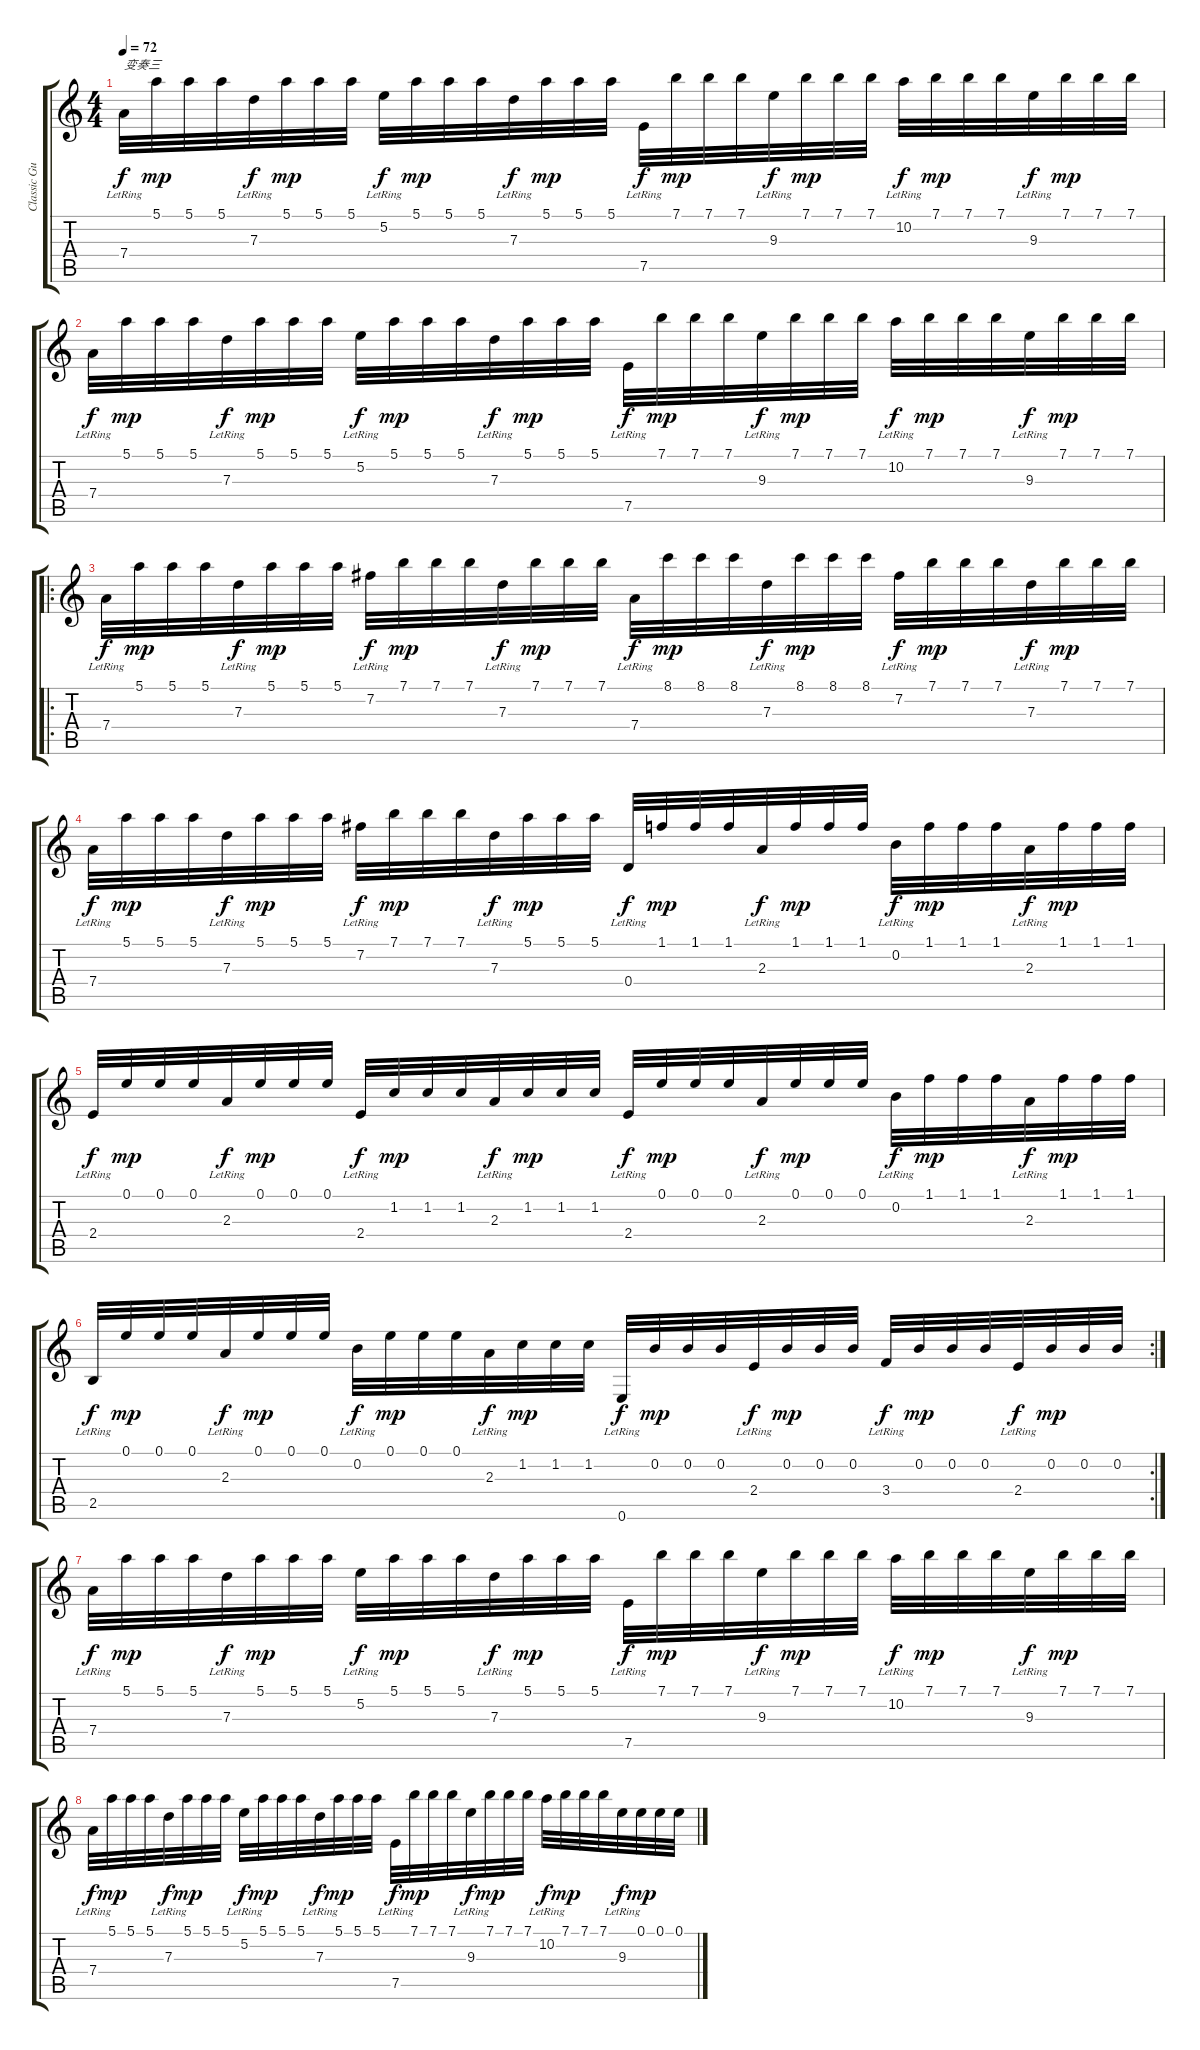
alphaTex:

\track ("Classic Guitar" "Classic Gu") {instrument acousticguitarnylon}
\staff {score tabs}
\tuning (E4 B3 G3 D3 A2 E2) {hide}
\ts (4 4)
\tempo 72
\clef g2
\ks c
7.4{lr}.32{txt "变奏三" dy f} 5.1.32{dy mp} 5.1.32 5.1.32 7.3{lr}.32{dy f} 5.1.32{dy mp} 5.1.32 5.1.32 5.2{lr}.32{dy f} 5.1.32{dy mp} 5.1.32 5.1.32 7.3{lr}.32{dy f} 5.1.32{dy mp} 5.1.32 5.1.32 7.5{lr}.32{dy f} 7.1.32{dy mp} 7.1.32 7.1.32 9.3{lr}.32{dy f} 7.1.32{dy mp} 7.1.32 7.1.32 10.2{lr}.32{dy f} 7.1.32{dy mp} 7.1.32 7.1.32 9.3{lr}.32{dy f} 7.1.32{dy mp} 7.1.32 7.1.32 |
7.4{lr}.32{dy f} 5.1.32{dy mp} 5.1.32 5.1.32 7.3{lr}.32{dy f} 5.1.32{dy mp} 5.1.32 5.1.32 5.2{lr}.32{dy f} 5.1.32{dy mp} 5.1.32 5.1.32 7.3{lr}.32{dy f} 5.1.32{dy mp} 5.1.32 5.1.32 7.5{lr}.32{dy f} 7.1.32{dy mp} 7.1.32 7.1.32 9.3{lr}.32{dy f} 7.1.32{dy mp} 7.1.32 7.1.32 10.2{lr}.32{dy f} 7.1.32{dy mp} 7.1.32 7.1.32 9.3{lr}.32{dy f} 7.1.32{dy mp} 7.1.32 7.1.32 |
\ro
7.4{lr}.32{dy f} 5.1.32{dy mp} 5.1.32 5.1.32 7.3{lr}.32{dy f} 5.1.32{dy mp} 5.1.32 5.1.32 7.2{lr}.32{dy f} 7.1.32{dy mp} 7.1.32 7.1.32 7.3{lr}.32{dy f} 7.1.32{dy mp} 7.1.32 7.1.32 7.4{lr}.32{dy f} 8.1.32{dy mp} 8.1.32 8.1.32 7.3{lr}.32{dy f} 8.1.32{dy mp} 8.1.32 8.1.32 7.2{lr}.32{dy f} 7.1.32{dy mp} 7.1.32 7.1.32 7.3{lr}.32{dy f} 7.1.32{dy mp} 7.1.32 7.1.32 |
7.4{lr}.32{dy f} 5.1.32{dy mp} 5.1.32 5.1.32 7.3{lr}.32{dy f} 5.1.32{dy mp} 5.1.32 5.1.32 7.2{lr}.32{dy f} 7.1.32{dy mp} 7.1.32 7.1.32 7.3{lr}.32{dy f} 5.1.32{dy mp} 5.1.32 5.1.32 0.4{lr}.32{dy f} 1.1.32{dy mp} 1.1.32 1.1.32 2.3{lr}.32{dy f} 1.1.32{dy mp} 1.1.32 1.1.32 0.2{lr}.32{dy f} 1.1.32{dy mp} 1.1.32 1.1.32 2.3{lr}.32{dy f} 1.1.32{dy mp} 1.1.32 1.1.32 |
2.4{lr}.32{dy f} 0.1.32{dy mp} 0.1.32 0.1.32 2.3{lr}.32{dy f} 0.1.32{dy mp} 0.1.32 0.1.32 2.4{lr}.32{dy f} 1.2.32{dy mp} 1.2.32 1.2.32 2.3{lr}.32{dy f} 1.2.32{dy mp} 1.2.32 1.2.32 2.4{lr}.32{dy f} 0.1.32{dy mp} 0.1.32 0.1.32 2.3{lr}.32{dy f} 0.1.32{dy mp} 0.1.32 0.1.32 0.2{lr}.32{dy f} 1.1.32{dy mp} 1.1.32 1.1.32 2.3{lr}.32{dy f} 1.1.32{dy mp} 1.1.32 1.1.32 |
\rc 2
2.5{lr}.32{dy f} 0.1.32{dy mp} 0.1.32 0.1.32 2.3{lr}.32{dy f} 0.1.32{dy mp} 0.1.32 0.1.32 0.2{lr}.32{dy f} 0.1.32{dy mp} 0.1.32 0.1.32 2.3{lr}.32{dy f} 1.2.32{dy mp} 1.2.32 1.2.32 0.6{lr}.32{dy f} 0.2.32{dy mp} 0.2.32 0.2.32 2.4{lr}.32{dy f} 0.2.32{dy mp} 0.2.32 0.2.32 3.4{lr}.32{dy f} 0.2.32{dy mp} 0.2.32 0.2.32 2.4{lr}.32{dy f} 0.2.32{dy mp} 0.2.32 0.2.32 |
7.4{lr}.32{dy f} 5.1.32{dy mp} 5.1.32 5.1.32 7.3{lr}.32{dy f} 5.1.32{dy mp} 5.1.32 5.1.32 5.2{lr}.32{dy f} 5.1.32{dy mp} 5.1.32 5.1.32 7.3{lr}.32{dy f} 5.1.32{dy mp} 5.1.32 5.1.32 7.5{lr}.32{dy f} 7.1.32{dy mp} 7.1.32 7.1.32 9.3{lr}.32{dy f} 7.1.32{dy mp} 7.1.32 7.1.32 10.2{lr}.32{dy f} 7.1.32{dy mp} 7.1.32 7.1.32 9.3{lr}.32{dy f} 7.1.32{dy mp} 7.1.32 7.1.32 |
7.4{lr}.32{dy f} 5.1.32{dy mp} 5.1.32 5.1.32 7.3{lr}.32{dy f} 5.1.32{dy mp} 5.1.32 5.1.32 5.2{lr}.32{dy f} 5.1.32{dy mp} 5.1.32 5.1.32 7.3{lr}.32{dy f} 5.1.32{dy mp} 5.1.32 5.1.32 7.5{lr}.32{dy f} 7.1.32{dy mp} 7.1.32 7.1.32 9.3{lr}.32{dy f} 7.1.32{dy mp} 7.1.32 7.1.32 10.2{lr}.32{dy f} 7.1.32{dy mp} 7.1.32 7.1.32 9.3{lr}.32{dy f} 0.1.32{dy mp} 0.1.32 0.1.32
